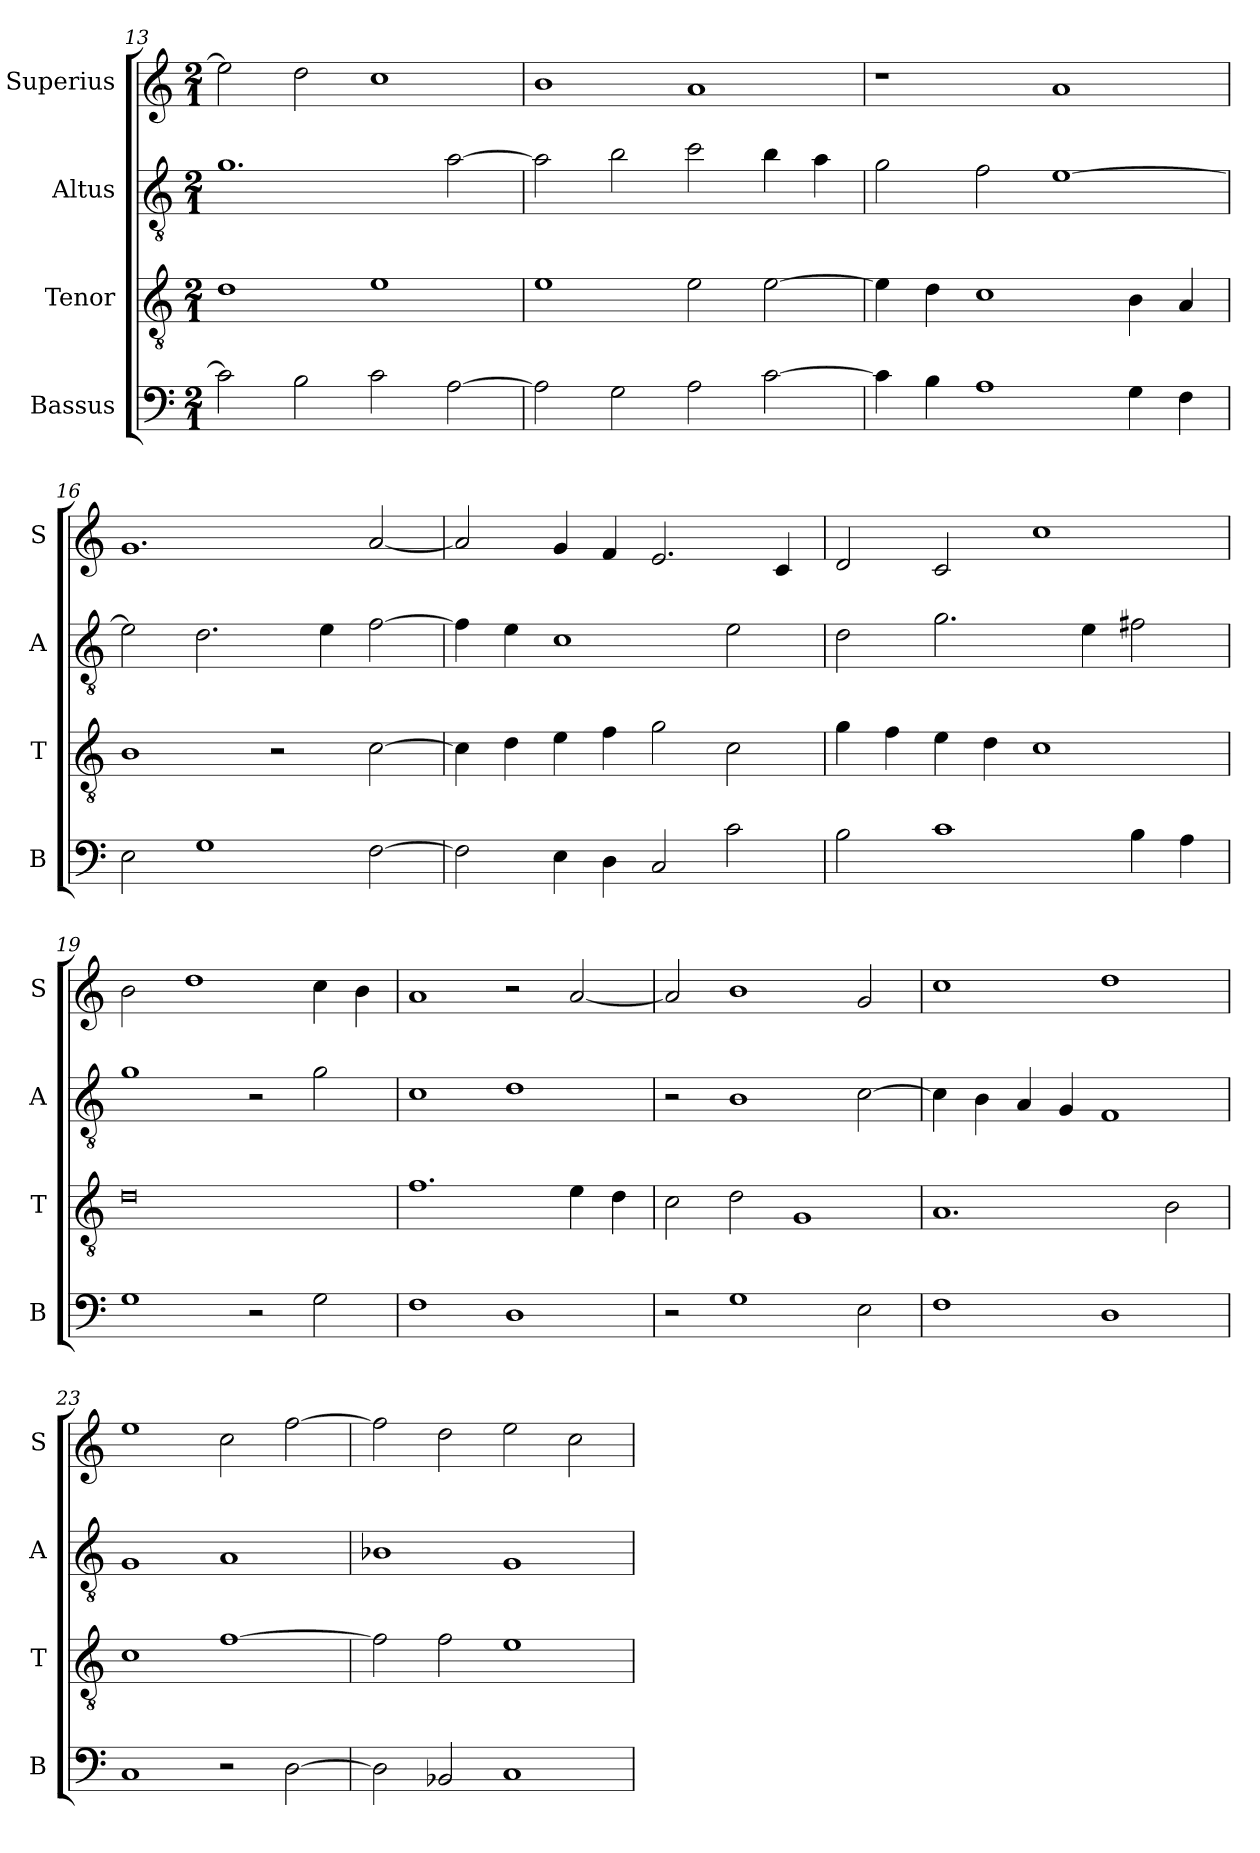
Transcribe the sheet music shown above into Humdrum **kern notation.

**kern	**kern	**kern	**kern
*part4	*part3	*part2	*part1
*staff4	*staff3	*staff2	*staff1
*I"Bassus	*I"Tenor	*I"Altus	*I"Superius
*I'B	*I'T	*I'A	*I'S
*clefF4	*clefGv2	*clefGv2	*clefG2
*k[]	*k[]	*k[]	*k[]
*M2/1	*M2/1	*M2/1	*M2/1
=13	=13	=13	=13
2c\]	1d	1.g	2ee\]
2B\	.	.	2dd\
2c\	1e	.	1cc
[2A\	.	[2a\	.
=14	=14	=14	=14
2A\]	1e	2a\]	1b
2G\	.	2b\	.
2A\	2e\	2cc\	1a
[2c\	[2e\	4b\	.
.	.	4a\	.
=15	=15	=15	=15
4c\]	4e\]	2g\	1r
4B\	4d\	.	.
1A	1c	2f\	.
.	.	[1e	1a
4G\	4B\	.	.
4F\	4A/	.	.
=16	=16	=16	=16
2E\	1B	2e\]	1.g
1G	.	2.d\	.
.	2r	.	.
.	.	4e\	.
[2F\	[2c\	[2f\	[2a/
=17	=17	=17	=17
2F\]	4c\]	4f\]	2a/]
.	4d\	4e\	.
4E\	4e\	1c	4g/
4D\	4f\	.	4f/
2C/	2g\	.	2.e/
2c\	2c\	2e\	.
.	.	.	4c/
=18	=18	=18	=18
2B\	4g\	2d\	2d/
.	4f\	.	.
1c	4e\	2.g\	2c/
.	4d\	.	.
.	1c	.	1cc
.	.	4e\	.
4B\	.	2f#X\	.
4A\	.	.	.
=19	=19	=19	=19
1G	0d	1g	2b\
.	.	.	1dd
2r	.	2r	.
2G\	.	2g\	4cc\
.	.	.	4b\
=20	=20	=20	=20
1F	1.f	1c	1a
1D	.	1d	2r
.	4e\	.	[2a/
.	4d\	.	.
=21	=21	=21	=21
2r	2c\	2r	2a/]
1G	2d\	1B	1b
.	1G	.	.
2E\	.	[2c\	2g/
=22	=22	=22	=22
1F	1.A	4c\]	1cc
.	.	4B\	.
.	.	4A/	.
.	.	4G/	.
1D	.	1F	1dd
.	2B\	.	.
=23	=23	=23	=23
1C	1c	1G	1ee
2r	[1f	1A	2cc\
[2D\	.	.	[2ff\
=24	=24	=24	=24
2D\]	2f\]	1B-X	2ff\]
2BB-X/	2f\	.	2dd\
1C	1e	1G	2ee\
.	.	.	2cc\
=	=	=	=
*-	*-	*-	*-
